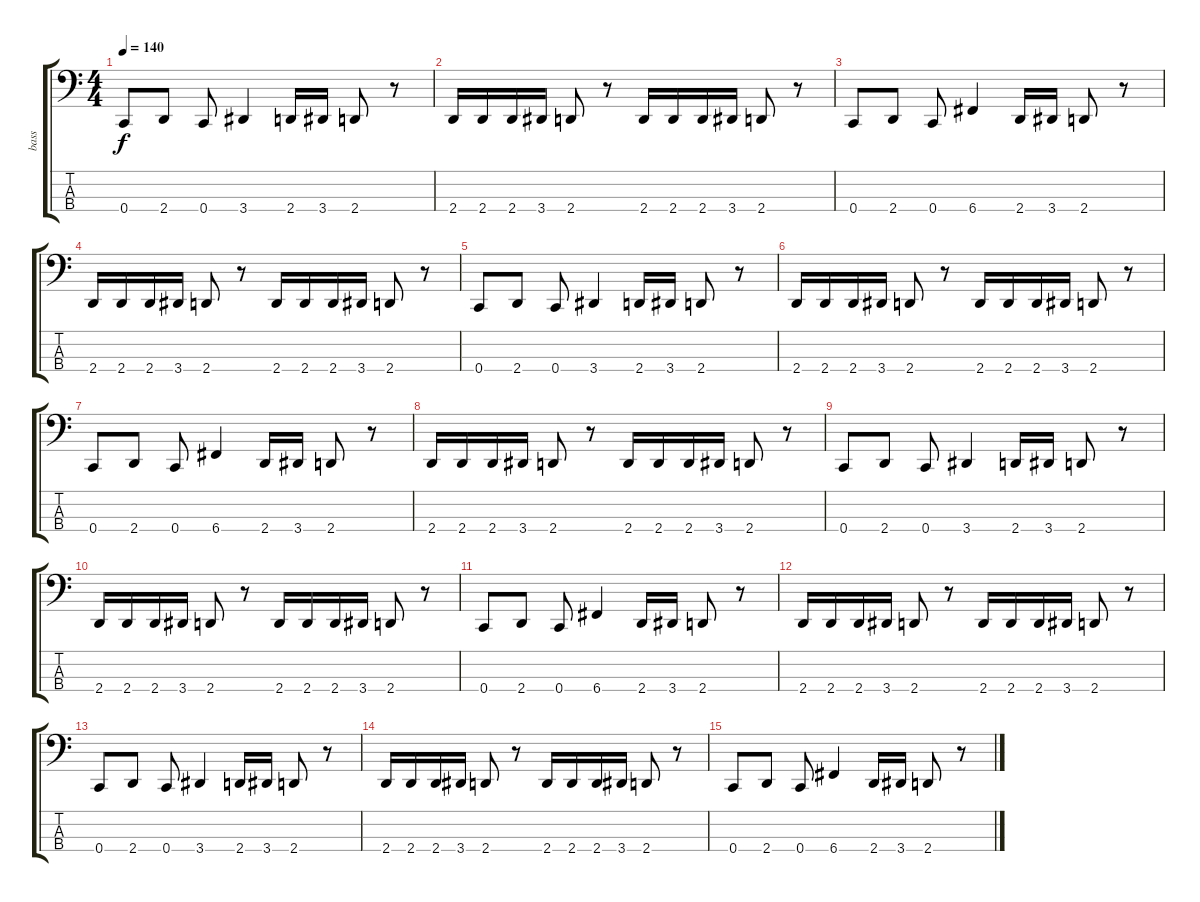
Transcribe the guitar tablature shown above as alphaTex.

\track ("bass" "bass") {instrument electricbasspick}
\staff {score tabs}
\tuning (Eb2 Bb1 F1 C1) {hide}
\ts (4 4)
\tempo 140
\clef f4
\ks c
0.4.8{dy f} 2.4.8 0.4.8 3.4.4 2.4.16 3.4.16 2.4.8 r.8 |
2.4.16 2.4.16 2.4.16 3.4.16 2.4.8 r.8 2.4.16 2.4.16 2.4.16 3.4.16 2.4.8 r.8 |
0.4.8 2.4.8 0.4.8 6.4.4 2.4.16 3.4.16 2.4.8 r.8 |
2.4.16 2.4.16 2.4.16 3.4.16 2.4.8 r.8 2.4.16 2.4.16 2.4.16 3.4.16 2.4.8 r.8 |
0.4.8 2.4.8 0.4.8 3.4.4 2.4.16 3.4.16 2.4.8 r.8 |
2.4.16 2.4.16 2.4.16 3.4.16 2.4.8 r.8 2.4.16 2.4.16 2.4.16 3.4.16 2.4.8 r.8 |
0.4.8 2.4.8 0.4.8 6.4.4 2.4.16 3.4.16 2.4.8 r.8 |
2.4.16 2.4.16 2.4.16 3.4.16 2.4.8 r.8 2.4.16 2.4.16 2.4.16 3.4.16 2.4.8 r.8 |
0.4.8 2.4.8 0.4.8 3.4.4 2.4.16 3.4.16 2.4.8 r.8 |
2.4.16 2.4.16 2.4.16 3.4.16 2.4.8 r.8 2.4.16 2.4.16 2.4.16 3.4.16 2.4.8 r.8 |
0.4.8 2.4.8 0.4.8 6.4.4 2.4.16 3.4.16 2.4.8 r.8 |
2.4.16 2.4.16 2.4.16 3.4.16 2.4.8 r.8 2.4.16 2.4.16 2.4.16 3.4.16 2.4.8 r.8 |
0.4.8 2.4.8 0.4.8 3.4.4 2.4.16 3.4.16 2.4.8 r.8 |
2.4.16 2.4.16 2.4.16 3.4.16 2.4.8 r.8 2.4.16 2.4.16 2.4.16 3.4.16 2.4.8 r.8 |
0.4.8 2.4.8 0.4.8 6.4.4 2.4.16 3.4.16 2.4.8 r.8
